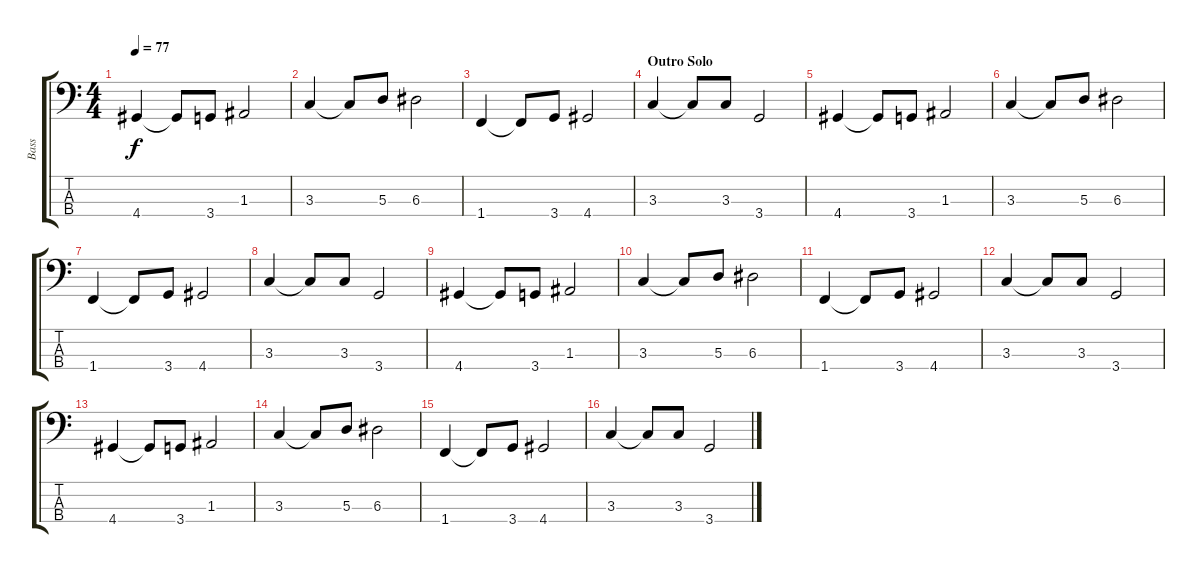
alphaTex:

\track ("Bass" "Bass") {instrument fretlessbass}
\staff {score tabs}
\tuning (G2 D2 A1 E1) {hide}
\ts (4 4)
\tempo 77
\clef f4
\ks c
4.4.4{dy f} 4.4{t}.8 3.4.8 1.3.2 |
3.3.4 3.3{t}.8 5.3.8 6.3.2 |
1.4.4 1.4{t}.8 3.4.8 4.4.2 |
\section ("" "Outro Solo")
3.3.4 3.3{t}.8 3.3.8 3.4.2 |
4.4.4 4.4{t}.8 3.4.8 1.3.2 |
3.3.4 3.3{t}.8 5.3.8 6.3.2 |
1.4.4 1.4{t}.8 3.4.8 4.4.2 |
3.3.4 3.3{t}.8 3.3.8 3.4.2 |
4.4.4 4.4{t}.8 3.4.8 1.3.2 |
3.3.4 3.3{t}.8 5.3.8 6.3.2 |
1.4.4 1.4{t}.8 3.4.8 4.4.2 |
3.3.4 3.3{t}.8 3.3.8 3.4.2 |
4.4.4 4.4{t}.8 3.4.8 1.3.2 |
3.3.4 3.3{t}.8 5.3.8 6.3.2 |
1.4.4 1.4{t}.8 3.4.8 4.4.2 |
3.3.4 3.3{t}.8 3.3.8 3.4.2
